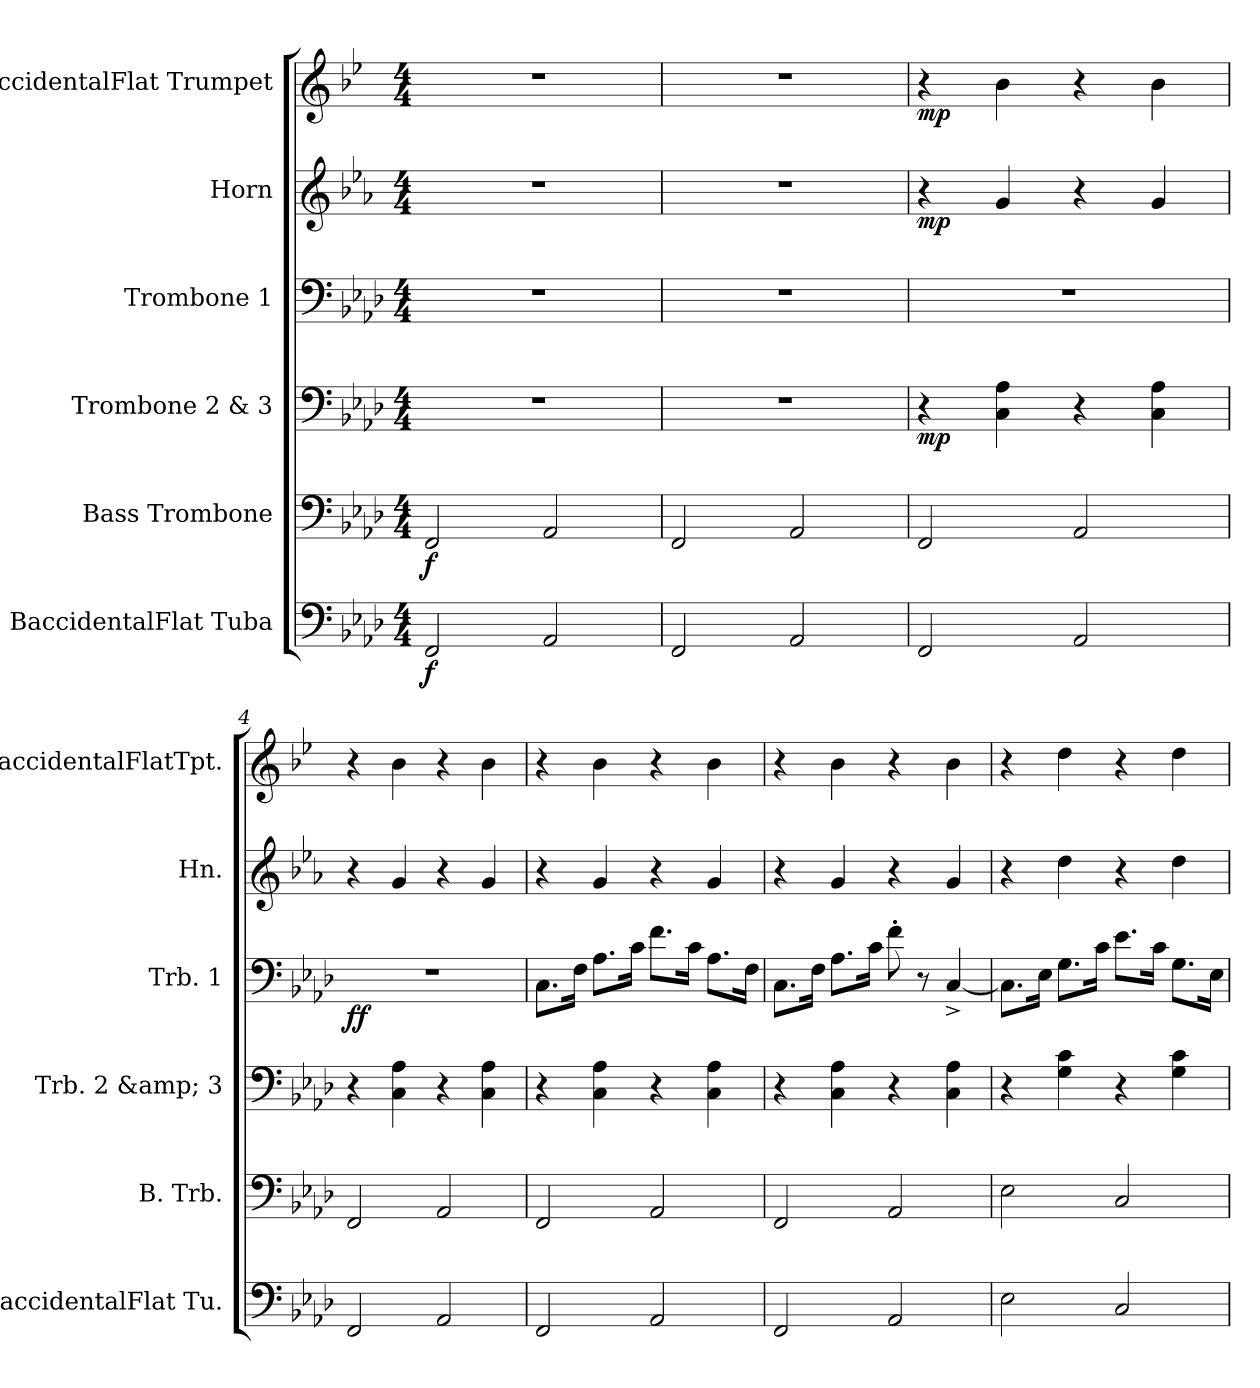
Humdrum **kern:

**kern	**dynam	**kern	**dynam	**kern	**dynam	**kern	**dynam	**kern	**dynam	**kern	**dynam
*part6	*part6	*part5	*part5	*part4	*part4	*part3	*part3	*part2	*part2	*part1	*part1
*staff6	*staff6	*staff5	*staff5	*staff4	*staff4	*staff3	*staff3	*staff2	*staff2	*staff1	*staff1
*I"BaccidentalFlat Tuba	*	*I"Bass Trombone	*	*I"Trombone 2 &amp; 3	*	*I"Trombone 1	*	*I"Horn	*	*I"BaccidentalFlat Trumpet	*
*I'BaccidentalFlat Tu.	*	*I'B. Trb.	*	*I'Trb. 2 &amp; 3	*	*I'Trb. 1	*	*I'Hn.	*	*I'BaccidentalFlatTpt.	*
*clefF4	*	*clefF4	*	*clefF4	*	*clefF4	*	*clefG2	*	*clefG2	*
*	*	*	*	*	*	*	*	*ITrd4c7	*	*ITrd1c2	*
*k[b-e-a-d-]	*	*k[b-e-a-d-]	*	*k[b-e-a-d-]	*	*k[b-e-a-d-]	*	*k[b-e-a-d-]	*	*k[b-e-a-d-]	*
*M4/4	*	*M4/4	*	*M4/4	*	*M4/4	*	*M4/4	*	*M4/4	*
=1	=1	=1	=1	=1	=1	=1	=1	=1	=1	=1	=1
!	!LO:DY:b	!	!LO:DY:b	!	!	!	!	!	!	!	!
2FF/	f	2FF/	f	1r	.	1r	.	1r	.	1r	.
2AA-/	.	2AA-/	.	.	.	.	.	.	.	.	.
=2	=2	=2	=2	=2	=2	=2	=2	=2	=2	=2	=2
2FF/	.	2FF/	.	1r	.	1r	.	1r	.	1r	.
2AA-/	.	2AA-/	.	.	.	.	.	.	.	.	.
=3	=3	=3	=3	=3	=3	=3	=3	=3	=3	=3	=3
!	!	!	!	!	!LO:DY:b	!	!	!	!LO:DY:b	!	!LO:DY:b
2FF/	.	2FF/	.	4r	mp	1r	.	4r	mp	4r	mp
.	.	.	.	4C\ 4A-\	.	.	.	4c/	.	4a-\	.
2AA-/	.	2AA-/	.	4r	.	.	.	4r	.	4r	.
.	.	.	.	4C\ 4A-\	.	.	.	4c/	.	4a-\	.
=4	=4	=4	=4	=4	=4	=4	=4	=4	=4	=4	=4
!	!	!	!	!	!	!	!LO:DY:b	!	!	!	!
2FF/	.	2FF/	.	4r	.	1r	ff	4r	.	4r	.
.	.	.	.	4C\ 4A-\	.	.	.	4c/	.	4a-\	.
2AA-/	.	2AA-/	.	4r	.	.	.	4r	.	4r	.
.	.	.	.	4C\ 4A-\	.	.	.	4c/	.	4a-\	.
=5	=5	=5	=5	=5	=5	=5	=5	=5	=5	=5	=5
2FF/	.	2FF/	.	4r	.	8.C\L	.	4r	.	4r	.
.	.	.	.	.	.	16F\Jk	.	.	.	.	.
.	.	.	.	4C\ 4A-\	.	8.A-\L	.	4c/	.	4a-\	.
.	.	.	.	.	.	16c\Jk	.	.	.	.	.
2AA-/	.	2AA-/	.	4r	.	8.f\L	.	4r	.	4r	.
.	.	.	.	.	.	16c\Jk	.	.	.	.	.
.	.	.	.	4C\ 4A-\	.	8.A-\L	.	4c/	.	4a-\	.
.	.	.	.	.	.	16F\Jk	.	.	.	.	.
!!LO:LB:g=z
=6	=6	=6	=6	=6	=6	=6	=6	=6	=6	=6	=6
2FF/	.	2FF/	.	4r	.	8.C\L	.	4r	.	4r	.
.	.	.	.	.	.	16F\Jk	.	.	.	.	.
.	.	.	.	4C\ 4A-\	.	8.A-\L	.	4c/	.	4a-\	.
.	.	.	.	.	.	16c\Jk	.	.	.	.	.
2AA-/	.	2AA-/	.	4r	.	8f'\	.	4r	.	4r	.
.	.	.	.	.	.	8r	.	.	.	.	.
.	.	.	.	4C\ 4A-\	.	[4C^/	.	4c/	.	4a-\	.
=7	=7	=7	=7	=7	=7	=7	=7	=7	=7	=7	=7
2E-\	.	2E-\	.	4r	.	8.C\L]	.	4r	.	4r	.
.	.	.	.	.	.	16E-\Jk	.	.	.	.	.
.	.	.	.	4G\ 4c\	.	8.G\L	.	4g\	.	4cc\	.
.	.	.	.	.	.	16c\Jk	.	.	.	.	.
2C/	.	2C/	.	4r	.	8.e-\L	.	4r	.	4r	.
.	.	.	.	.	.	16c\Jk	.	.	.	.	.
.	.	.	.	4G\ 4c\	.	8.G\L	.	4g\	.	4cc\	.
.	.	.	.	.	.	16E-\Jk	.	.	.	.	.
=	=	=	=	=	=	=	=	=	=	=	=
*-	*-	*-	*-	*-	*-	*-	*-	*-	*-	*-	*-
